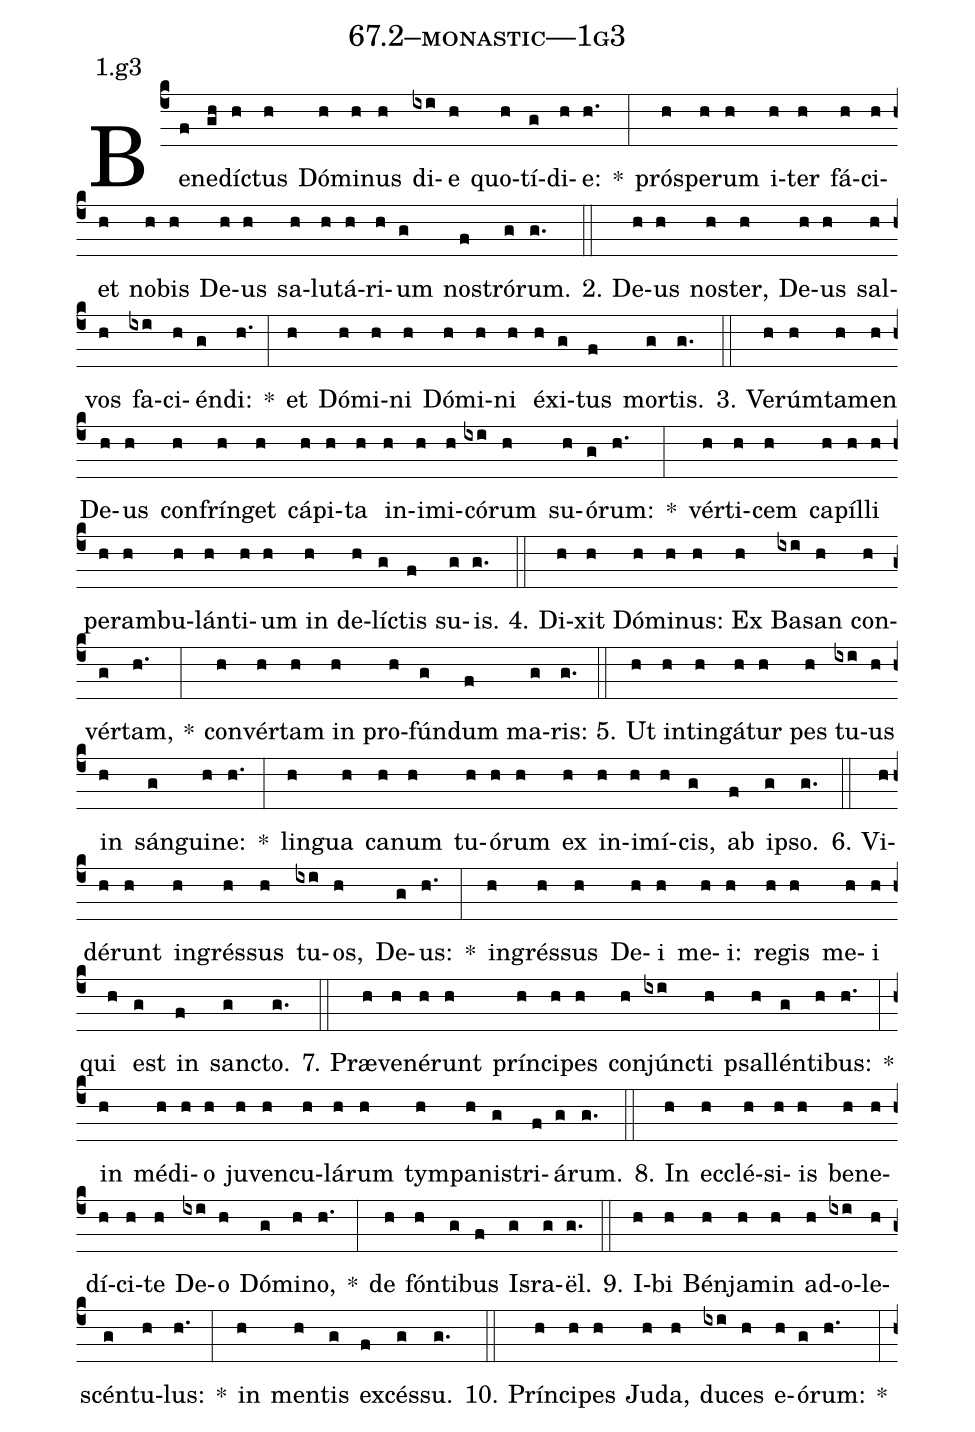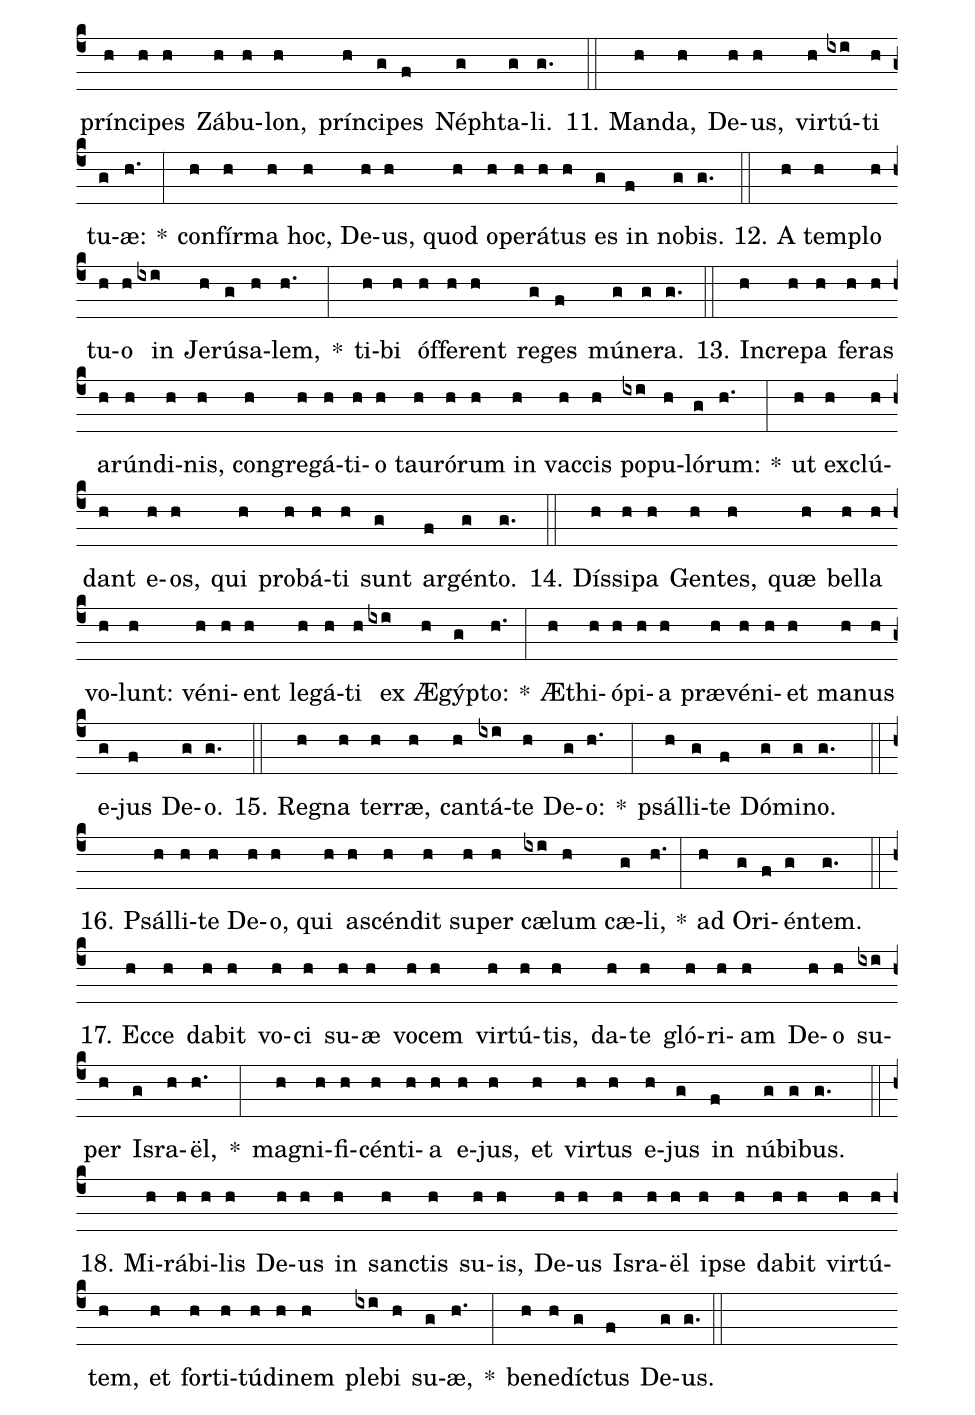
name: 67.2--monastic---1g3;
annotation: 1.g3;
%%
(c4)Be(f)ne(gh)díc(h)tus(h) Dó(h)mi(h)nus(h) di(ixi)e(h) quo(h)tí(g)di(h)e:(h.) *(:) pró(h)spe(h)rum(h) i(h)ter(h) fá(h)ci(h)et(h) no(h)bis(h) De(h)us(h) sa(h)lu(h)tá(h)ri(h)um(g) nos(f)tró(g)rum.(g.) (::)
2. De(h)us(h) nos(h)ter,(h) De(h)us(h) sal(h)vos(h) fa(ixi)ci(h)én(g)di:(h.) *(:) et(h) Dó(h)mi(h)ni(h) Dó(h)mi(h)ni(h) éx(h)i(g)tus(f) mor(g)tis.(g.) (::)
3. Ve(h)rúm(h)ta(h)men(h) De(h)us(h) con(h)frín(h)get(h) cá(h)pi(h)ta(h) in(h)i(h)mi(h)có(ixi)rum(h) su(h)ó(g)rum:(h.) *(:) vér(h)ti(h)cem(h) ca(h)píl(h)li(h) per(h)am(h)bu(h)lán(h)ti(h)um(h) in(h) de(h)líc(g)tis(f) su(g)is.(g.) (::)
4. Di(h)xit(h) Dó(h)mi(h)nus:(h) Ex(h) Ba(ixi)san(h) con(h)vér(g)tam,(h.) *(:) con(h)vér(h)tam(h) in(h) pro(h)fún(g)dum(f) ma(g)ris:(g.) (::)
5. Ut(h) in(h)tin(h)gá(h)tur(h) pes(h) tu(ixi)us(h) in(h) sán(g)gui(h)ne:(h.) *(:) lin(h)gua(h) ca(h)num(h) tu(h)ó(h)rum(h) ex(h) in(h)i(h)mí(h)cis,(g) ab(f) ip(g)so.(g.) (::)
6. Vi(h)dé(h)runt(h) in(h)grés(h)sus(h) tu(ixi)os,(h) De(g)us:(h.) *(:) in(h)grés(h)sus(h) De(h)i(h) me(h)i:(h) re(h)gis(h) me(h)i(h) qui(h) est(g) in(f) sanc(g)to.(g.) (::)
7. Præ(h)ve(h)né(h)runt(h) prín(h)ci(h)pes(h) con(h)júnc(ixi)ti(h) psal(h)lén(g)ti(h)bus:(h.) *(:) in(h) mé(h)di(h)o(h) ju(h)ven(h)cu(h)lá(h)rum(h) tym(h)pa(h)nis(g)tri(f)á(g)rum.(g.) (::)
8. In(h) ec(h)clé(h)si(h)is(h) be(h)ne(h)dí(h)ci(h)te(h) De(ixi)o(h) Dó(g)mi(h)no,(h.) *(:) de(h) fón(h)ti(g)bus(f) Is(g)ra(g)ël.(g.) (::)
9. I(h)bi(h) Bén(h)ja(h)min(h) ad(h)o(ixi)le(h)scén(g)tu(h)lus:(h.) *(:) in(h) men(h)tis(g) ex(f)cés(g)su.(g.) (::)
10. Prín(h)ci(h)pes(h) Ju(h)da,(h) du(ixi)ces(h) e(h)ó(g)rum:(h.) *(:) prín(h)ci(h)pes(h) Zá(h)bu(h)lon,(h) prín(h)ci(g)pes(f) Néph(g)ta(g)li.(g.) (::)
11. Man(h)da,(h) De(h)us,(h) vir(h)tú(ixi)ti(h) tu(g)æ:(h.) *(:) con(h)fír(h)ma(h) hoc,(h) De(h)us,(h) quod(h) o(h)pe(h)rá(h)tus(h) es(g) in(f) no(g)bis.(g.) (::)
12. A(h) tem(h)plo(h) tu(h)o(h) in(ixi) Je(h)rú(g)sa(h)lem,(h.) *(:) ti(h)bi(h) óf(h)fe(h)rent(h) re(g)ges(f) mú(g)ne(g)ra.(g.) (::)
13. In(h)cre(h)pa(h) fe(h)ras(h) a(h)rún(h)di(h)nis,(h) con(h)gre(h)gá(h)ti(h)o(h) tau(h)ró(h)rum(h) in(h) vac(h)cis(h) po(ixi)pu(h)ló(g)rum:(h.) *(:) ut(h) ex(h)clú(h)dant(h) e(h)os,(h) qui(h) pro(h)bá(h)ti(h) sunt(g) ar(f)gén(g)to.(g.) (::)
14. Dís(h)si(h)pa(h) Gen(h)tes,(h) quæ(h) bel(h)la(h) vo(h)lunt:(h) vé(h)ni(h)ent(h) le(h)gá(h)ti(h) ex(ixi) Æ(h)gýp(g)to:(h.) *(:) Æ(h)thi(h)ó(h)pi(h)a(h) præ(h)vé(h)ni(h)et(h) ma(h)nus(h) e(g)jus(f) De(g)o.(g.) (::)
15. Re(h)gna(h) ter(h)ræ,(h) can(h)tá(ixi)te(h) De(g)o:(h.) *(:) psál(h)li(g)te(f) Dó(g)mi(g)no.(g.) (::)
16. Psál(h)li(h)te(h) De(h)o,(h) qui(h) a(h)scén(h)dit(h) su(h)per(h) cæ(ixi)lum(h) cæ(g)li,(h.) *(:) ad(h) O(g)ri(f)én(g)tem.(g.) (::)
17. Ec(h)ce(h) da(h)bit(h) vo(h)ci(h) su(h)æ(h) vo(h)cem(h) vir(h)tú(h)tis,(h) da(h)te(h) gló(h)ri(h)am(h) De(h)o(h) su(ixi)per(h) Is(g)ra(h)ël,(h.) *(:) ma(h)gni(h)fi(h)cén(h)ti(h)a(h) e(h)jus,(h) et(h) vir(h)tus(h) e(h)jus(g) in(f) nú(g)bi(g)bus.(g.) (::)
18. Mi(h)rá(h)bi(h)lis(h) De(h)us(h) in(h) sanc(h)tis(h) su(h)is,(h) De(h)us(h) Is(h)ra(h)ël(h) ip(h)se(h) da(h)bit(h) vir(h)tú(h)tem,(h) et(h) for(h)ti(h)tú(h)di(h)nem(h) ple(ixi)bi(h) su(g)æ,(h.) *(:) be(h)ne(h)díc(g)tus(f) De(g)us.(g.) (::)
